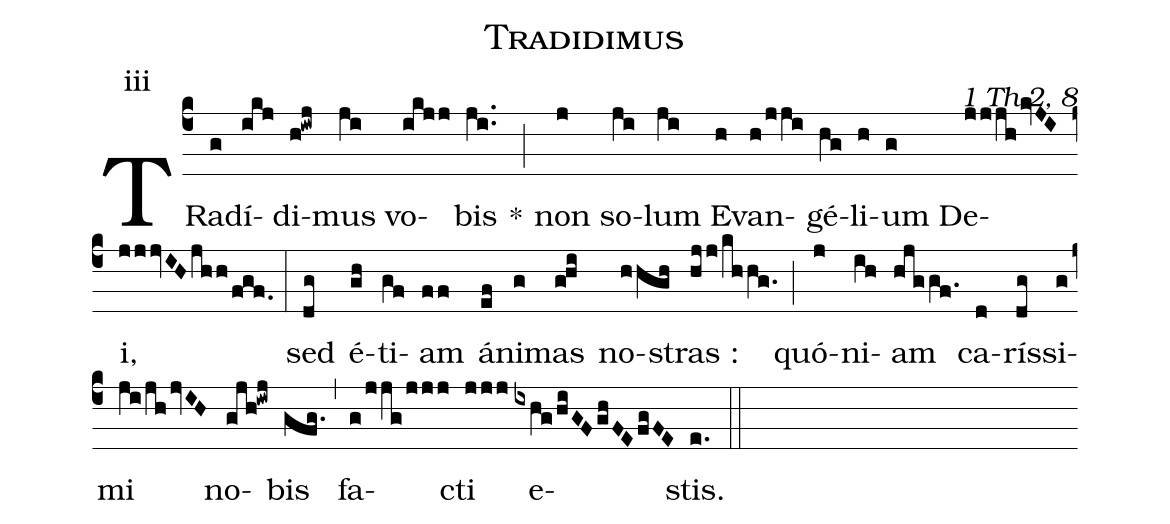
name:Tradidimus;
commentary:1 Th 2, 8;
mode:iii;
%%
(c4)TRa(g)dí(ikj)di(h!iwj)mus(ji) vo(ikjj)bis(ji..) *(;) non(j) so(ji)lum(ji) E(h)van(h/jji)gé(hg)li(h)um(g) De(jjjh/kvJI)i,(jjjvIHjhh/fgf.) (:) sed(dg) é(gh)ti(gf)am(ff) á(ef)ni(g)mas(ghi) no(hhgh)stras~:(hjj/khhg.) (;) quó(j)ni(ih)am(hjggf.) ca(d)rís(dg)si(g)mi(ji/jh/jvIH) no(gjh!iwj)bis(gfg.) (,) fa(g/jjg/jjj)cti(jjj) e(ixhg/hiGFghFEfgFE)stis.(e.::)
